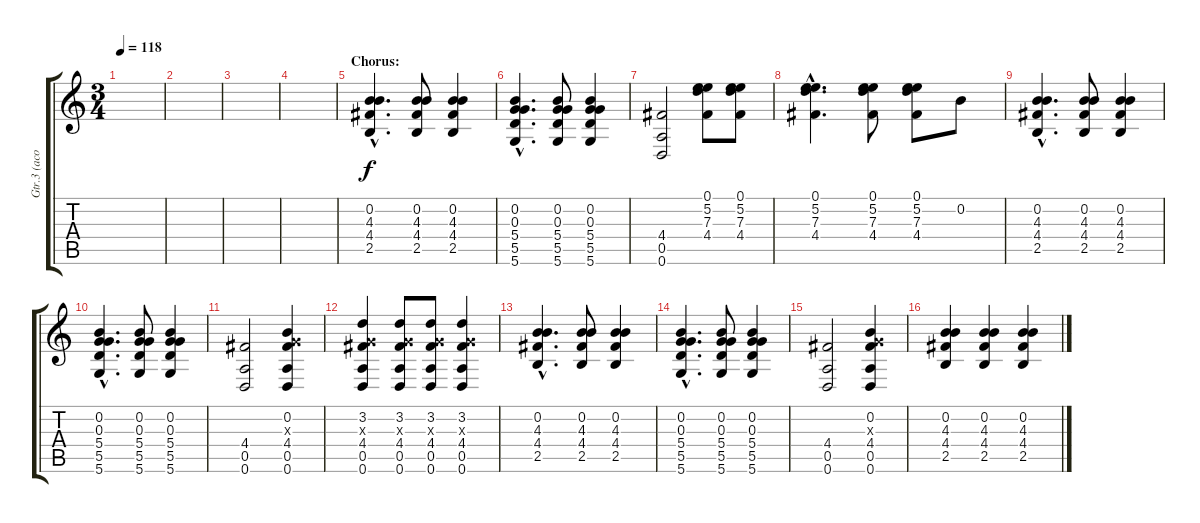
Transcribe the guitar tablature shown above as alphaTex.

\track ("Gtr.3 (acous.)" "Gtr.3 (aco") {instrument acousticguitarsteel}
\staff {score tabs}
\tuning (E4 B3 G3 D3 A2 D2) {hide}
\ts (3 4)
\tempo 118
\clef g2
\ks c
|
|
|
|
\section ("" "Chorus:")
(0.2{hac} 4.3{hac} 4.4{hac} 2.5{hac}).4{d} (0.2 4.3 4.4 2.5).8 (0.2 4.3 4.4 2.5).4 |
(0.2{hac} 0.3{hac} 5.4{hac} 5.5{hac} 5.6{hac}).4{d} (0.2 0.3 5.4 5.5 5.6).8 (0.2 0.3 5.4 5.5 5.6).4 |
(4.4 0.5 0.6).2 (0.1 5.2 7.3 4.4).8 (0.1 5.2 7.3 4.4).8 |
(0.1{hac} 5.2{hac} 7.3{hac} 4.4{hac}).4{d} (0.1 5.2 7.3 4.4).8 (0.1 5.2 7.3 4.4).8 0.2.8 |
(0.2{hac} 4.3{hac} 4.4{hac} 2.5{hac}).4{d} (0.2 4.3 4.4 2.5).8 (0.2 4.3 4.4 2.5).4 |
(0.2{hac} 0.3{hac} 5.4{hac} 5.5{hac} 5.6{hac}).4{d} (0.2 0.3 5.4 5.5 5.6).8 (0.2 0.3 5.4 5.5 5.6).4 |
(4.4 0.5 0.6).2 (0.2 0.3{x} 4.4 0.5 0.6).4 |
(3.2 0.3{x} 4.4 0.5 0.6).4 (3.2 0.3{x} 4.4 0.5 0.6).8 (3.2 0.3{x} 4.4 0.5 0.6).8 (3.2 0.3{x} 4.4 0.5 0.6).4 |
(0.2{hac} 4.3{hac} 4.4{hac} 2.5{hac}).4{d} (0.2 4.3 4.4 2.5).8 (0.2 4.3 4.4 2.5).4 |
(0.2{hac} 0.3{hac} 5.4{hac} 5.5{hac} 5.6{hac}).4{d} (0.2 0.3 5.4 5.5 5.6).8 (0.2 0.3 5.4 5.5 5.6).4 |
(4.4 0.5 0.6).2 (0.2 0.3{x} 4.4 0.5 0.6).4 |
(0.2 4.3 4.4 2.5).4 (0.2 4.3 4.4 2.5).4 (0.2 4.3 4.4 2.5).4
